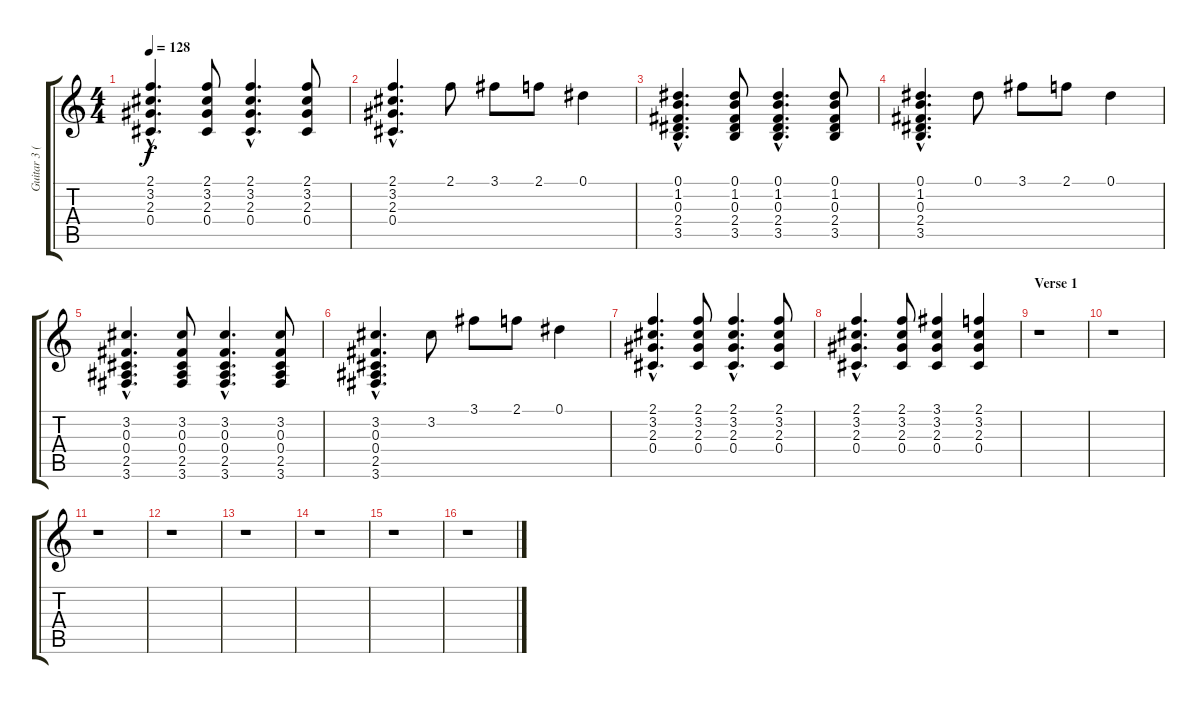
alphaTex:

\track ("Guitar 3 (Izzy)" "Guitar 3 (") {instrument acousticguitarsteel}
\staff {score tabs}
\tuning (Eb4 Bb3 Gb3 Db3 Ab2 Eb2) {hide}
\ts (4 4)
\tempo 128
\clef g2
\ks c
(2.1{hac} 3.2{hac} 2.3{hac} 0.4{hac}).4{d dy f} (2.1 3.2 2.3 0.4).8 (2.1{hac} 3.2{hac} 2.3{hac} 0.4{hac}).4{d} (2.1 3.2 2.3 0.4).8 |
(2.1{hac} 3.2{hac} 2.3{hac} 0.4{hac}).4{d} 2.1.8 3.1.8 2.1.8 0.1.4 |
(0.1{hac} 1.2{hac} 0.3{hac} 2.4{hac} 3.5{hac}).4{d} (0.1 1.2 0.3 2.4 3.5).8 (0.1{hac} 1.2{hac} 0.3{hac} 2.4{hac} 3.5{hac}).4{d} (0.1 1.2 0.3 2.4 3.5).8 |
(0.1{hac} 1.2{hac} 0.3{hac} 2.4{hac} 3.5{hac}).4{d} 0.1.8 3.1.8 2.1.8 0.1.4 |
(3.2{hac} 0.3{hac} 0.4{hac} 2.5{hac} 3.6{hac}).4{d} (3.2 0.3 0.4 2.5 3.6).8 (3.2{hac} 0.3{hac} 0.4{hac} 2.5{hac} 3.6{hac}).4{d} (3.2 0.3 0.4 2.5 3.6).8 |
(3.2{hac} 0.3{hac} 0.4{hac} 2.5{hac} 3.6{hac}).4{d} 3.2.8 3.1.8 2.1.8 0.1.4 |
(2.1{hac} 3.2{hac} 2.3{hac} 0.4{hac}).4{d} (2.1 3.2 2.3 0.4).8 (2.1{hac} 3.2{hac} 2.3{hac} 0.4{hac}).4{d} (2.1 3.2 2.3 0.4).8 |
(2.1{hac} 3.2{hac} 2.3{hac} 0.4{hac}).4{d} (2.1 3.2 2.3 0.4).8 (3.1 3.2 2.3 0.4).4 (2.1 3.2 2.3 0.4).4 |
\section ("" "Verse 1")
r.1 |
r.1 |
r.1 |
r.1 |
r.1 |
r.1 |
r.1 |
r.1
